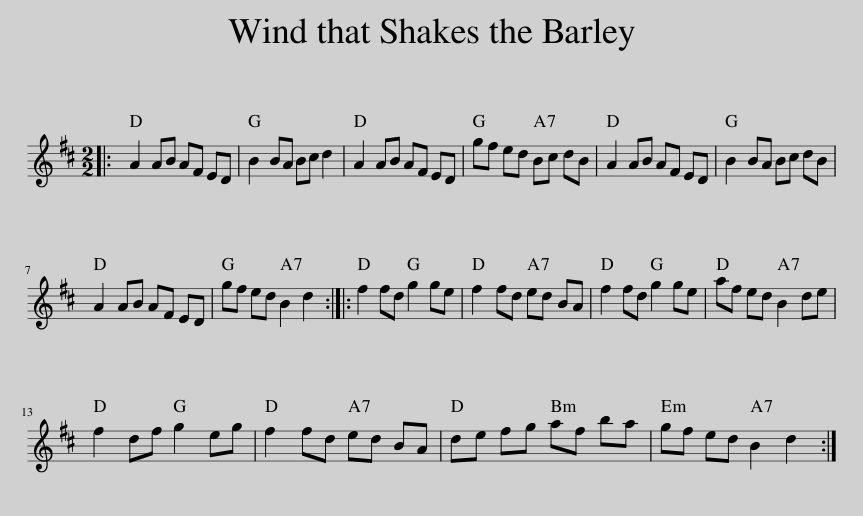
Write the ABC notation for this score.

X:1
L:1/8
M:2/2
I:linebreak $
K:D
V:1 treble
V:1
|: A2 AB AF ED | B2 BA Bc d2 | A2 AB AF ED | gf ed Bc dB | A2 AB AF ED | %5
 B2 BA Bc dB |$ A2 AB AF ED | gf ed B2 d2 :: f2 fd g2 ge | f2 fd ed BA | %10
 f2 fd g2 ge | af ed B2 de |$ f2 df g2 eg | f2 fd ed BA | de fg af ba | %15
 gf ed B2 d2 :| %16
